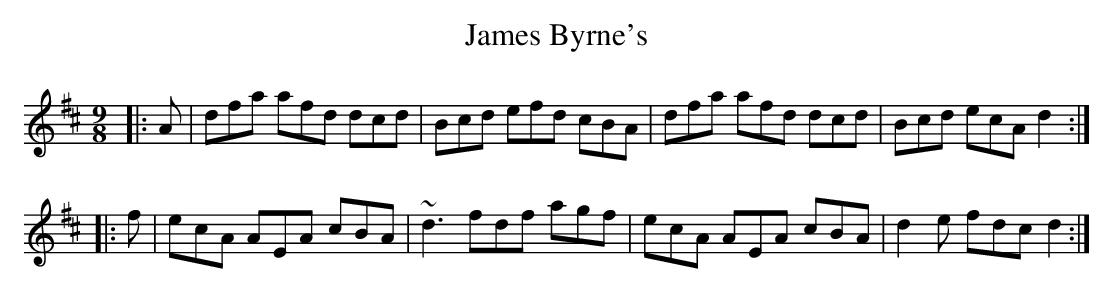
X:1
T: James Byrne's
M: 9/8
L: 1/8
K: Dmaj
|:A|dfa afd dcd|Bcd efd cBA|dfa afd dcd|Bcd ecA d2:|
|:f|ecA AEA cBA|~d3 fdf agf|ecA AEA cBA|d2e fdc d2:|
